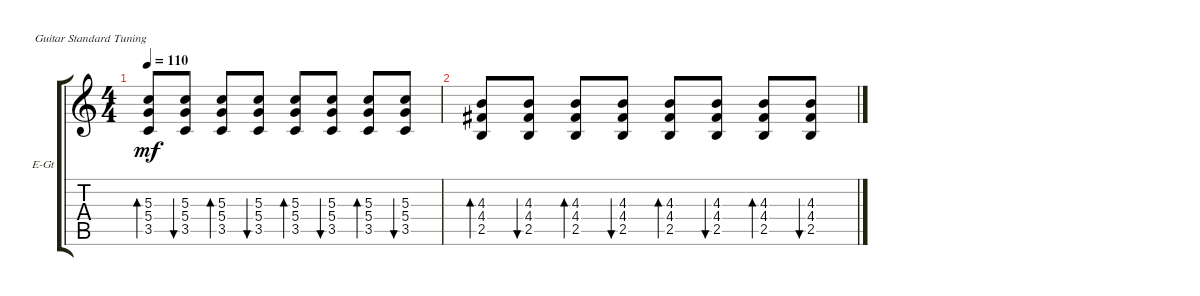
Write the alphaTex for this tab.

\defaultSystemsLayout 4
\bracketExtendMode groupsimilarinstruments
\firstSystemTrackNameOrientation horizontal
\otherSystemsTrackNameOrientation horizontal
\track ("Electric Guitar" "E-Gt") {instrument distortionguitar}
\staff {score tabs}
\tuning (E4 B3 G3 D3 A2 E2)
\ts (4 4)
\tempo 110
\clef g2
\ks c
(3.5 5.4 5.3).8{bd 66 dy mf} (5.4 3.5 5.3).8{bu 65} (5.4 3.5 5.3).8{bd 65} (5.4 3.5 5.3).8{bu 65} (5.4 3.5 5.3).8{bd 65} (3.5 5.4 5.3).8{bu 65} (5.4 3.5 5.3).8{bd 65} (3.5 5.4 5.3).8{bu 65} |
(2.5 4.4 4.3).8{bd 66} (4.4 2.5 4.3).8{bu 65} (4.4 2.5 4.3).8{bd 65} (4.4 2.5 4.3).8{bu 65} (4.4 2.5 4.3).8{bd 65} (2.5 4.4 4.3).8{bu 65} (4.4 2.5 4.3).8{bd 65} (2.5 4.4 4.3).8{bu 65}
